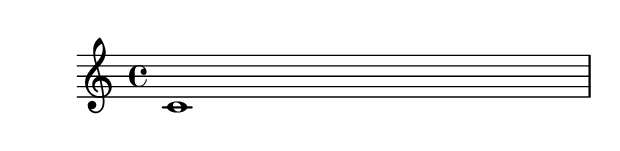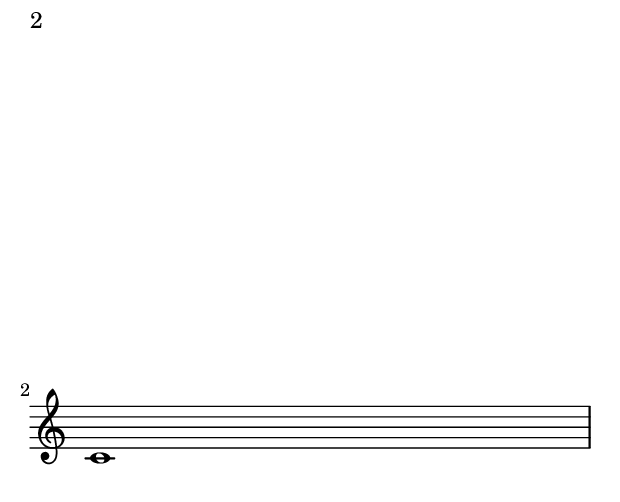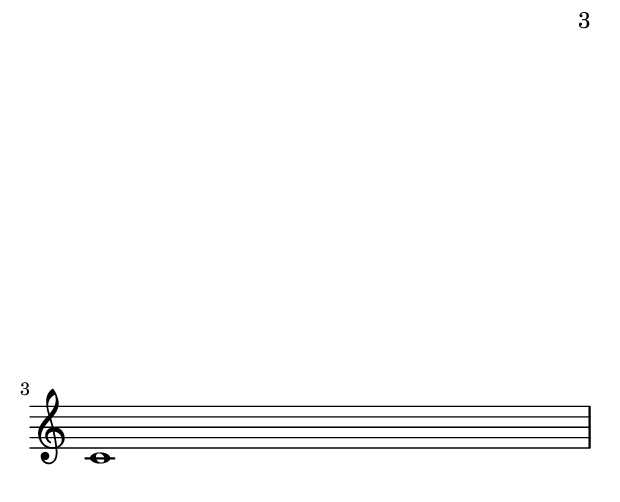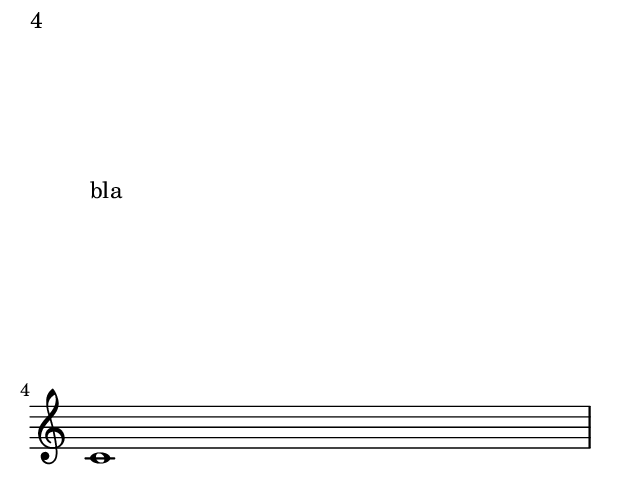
\header {

  texidoc = "By setting @code{page-top-space,} the Y position of the
first system can be forced to be uniform."

}
\version "2.19.21"

#(set-default-paper-size "a6")

\book {
  \score {

    \relative {
      c'1\break\pageBreak
      c1\break\pageBreak
      c1
      \break\pageBreak
      \override TextScript.padding = #20
      c1^"bla"
    }
  }

  \paper {
    obsolete-page-top-space = 3 \cm
    top-system-spacing.basic-distance = #(/ obsolete-page-top-space staff-space)
  }
}

